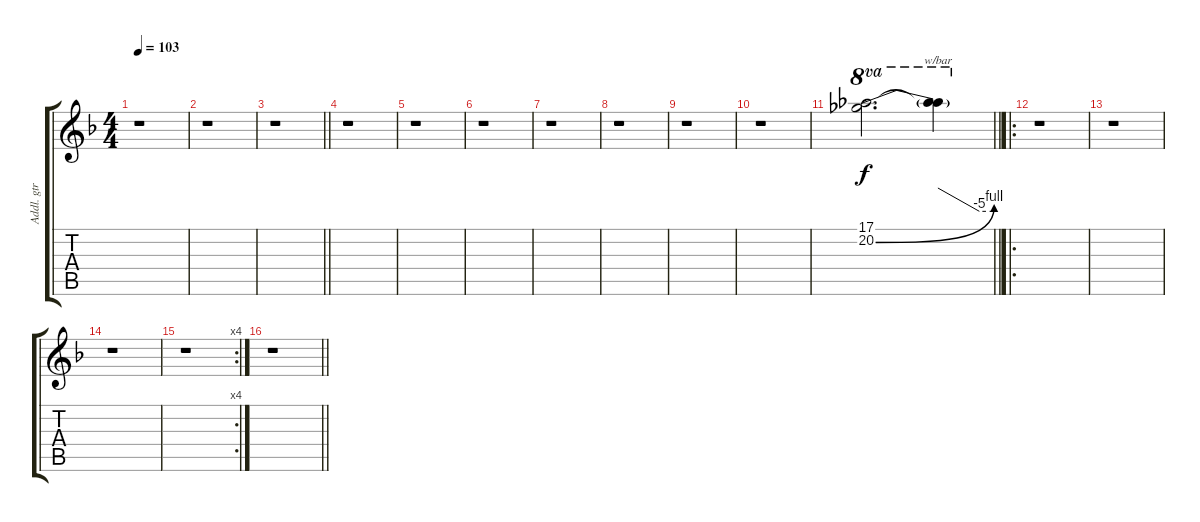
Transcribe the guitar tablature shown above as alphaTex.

\track ("Addl. gtr" "Addl. gtr") {instrument overdrivenguitar}
\staff {score tabs}
\tuning (Eb4 Bb3 Gb3 Db3 Ab2 Db2) {hide}
\ts (4 4)
\tempo 103
\clef g2
\ks f
r.1{dy f} |
r.1 |
\barLineRight lightlight
r.1 |
r.1 |
r.1 |
r.1 |
r.1 |
r.1 |
r.1 |
r.1 |
\barLineRight lightlight
(17.1 20.2{be (bend 0 0 60 4)}).2{d ot 8va} (17.1{t} 20.2{t}).4{tbe (custom default 0 0 45 -20 60 -20) ot 8va} |
\ro
r.1 |
r.1 |
r.1 |
\rc 4
r.1 |
\barLineRight lightlight
r.1
